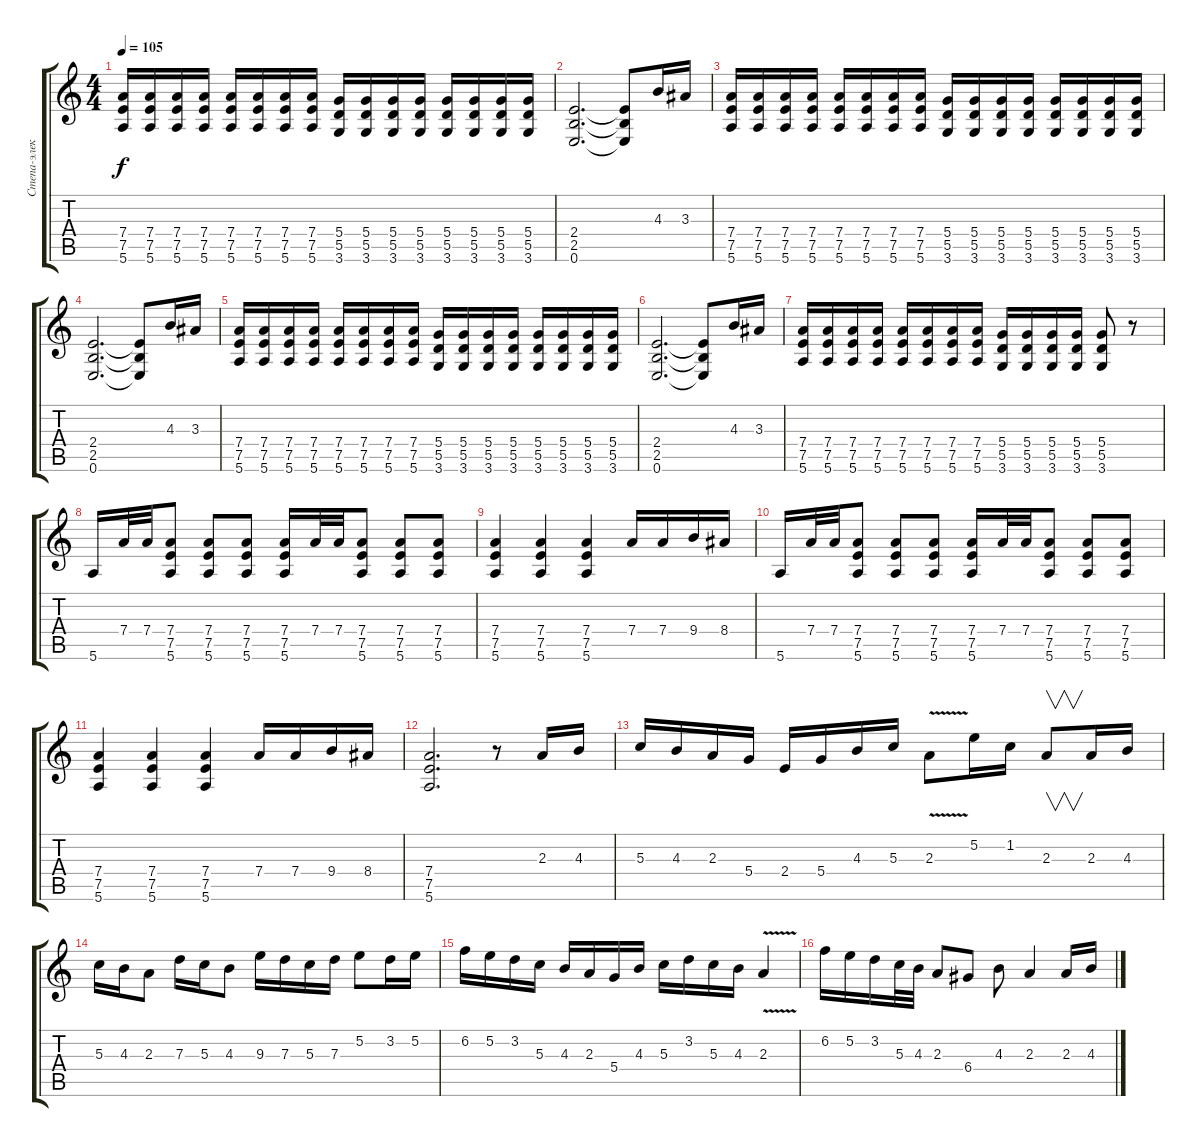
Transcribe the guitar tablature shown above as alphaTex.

\track ("Степа-электруха" "Степа-элек") {instrument distortionguitar}
\staff {score tabs}
\tuning (E4 B3 G3 D3 A2 E2) {hide}
\ts (4 4)
\tempo 105
\clef g2
\ks c
(7.4 7.5 5.6).16{dy f} (7.4 7.5 5.6).16 (7.4 7.5 5.6).16 (7.4 7.5 5.6).16 (7.4 7.5 5.6).16 (7.4 7.5 5.6).16 (7.4 7.5 5.6).16 (7.4 7.5 5.6).16 (5.4 5.5 3.6).16 (5.4 5.5 3.6).16 (5.4 5.5 3.6).16 (5.4 5.5 3.6).16 (5.4 5.5 3.6).16 (5.4 5.5 3.6).16 (5.4 5.5 3.6).16 (5.4 5.5 3.6).16 |
(2.4 2.5 0.6).2{d} (2.4{t} 2.5{t} 0.6{t}).8 4.3.16 3.3.16 |
(7.4 7.5 5.6).16 (7.4 7.5 5.6).16 (7.4 7.5 5.6).16 (7.4 7.5 5.6).16 (7.4 7.5 5.6).16 (7.4 7.5 5.6).16 (7.4 7.5 5.6).16 (7.4 7.5 5.6).16 (5.4 5.5 3.6).16 (5.4 5.5 3.6).16 (5.4 5.5 3.6).16 (5.4 5.5 3.6).16 (5.4 5.5 3.6).16 (5.4 5.5 3.6).16 (5.4 5.5 3.6).16 (5.4 5.5 3.6).16 |
(2.4 2.5 0.6).2{d} (2.4{t} 2.5{t} 0.6{t}).8 4.3.16 3.3.16 |
(7.4 7.5 5.6).16 (7.4 7.5 5.6).16 (7.4 7.5 5.6).16 (7.4 7.5 5.6).16 (7.4 7.5 5.6).16 (7.4 7.5 5.6).16 (7.4 7.5 5.6).16 (7.4 7.5 5.6).16 (5.4 5.5 3.6).16 (5.4 5.5 3.6).16 (5.4 5.5 3.6).16 (5.4 5.5 3.6).16 (5.4 5.5 3.6).16 (5.4 5.5 3.6).16 (5.4 5.5 3.6).16 (5.4 5.5 3.6).16 |
(2.4 2.5 0.6).2{d} (2.4{t} 2.5{t} 0.6{t}).8 4.3.16 3.3.16 |
(7.4 7.5 5.6).16 (7.4 7.5 5.6).16 (7.4 7.5 5.6).16 (7.4 7.5 5.6).16 (7.4 7.5 5.6).16 (7.4 7.5 5.6).16 (7.4 7.5 5.6).16 (7.4 7.5 5.6).16 (5.4 5.5 3.6).16 (5.4 5.5 3.6).16 (5.4 5.5 3.6).16 (5.4 5.5 3.6).16 (5.4 5.5 3.6).8 r.8 |
5.6.16 7.4.32 7.4.32 (7.4 7.5 5.6).8 (7.4 7.5 5.6).8 (7.4 7.5 5.6).8 (7.4 7.5 5.6).16 7.4.32 7.4.32 (7.4 7.5 5.6).8 (7.4 7.5 5.6).8 (7.4 7.5 5.6).8 |
(7.4 7.5 5.6).4 (7.4 7.5 5.6).4 (7.4 7.5 5.6).4 7.4.16 7.4.16 9.4.16 8.4.16 |
5.6.16 7.4.32 7.4.32 (7.4 7.5 5.6).8 (7.4 7.5 5.6).8 (7.4 7.5 5.6).8 (7.4 7.5 5.6).16 7.4.32 7.4.32 (7.4 7.5 5.6).8 (7.4 7.5 5.6).8 (7.4 7.5 5.6).8 |
(7.4 7.5 5.6).4 (7.4 7.5 5.6).4 (7.4 7.5 5.6).4 7.4.16 7.4.16 9.4.16 8.4.16 |
(7.4 7.5 5.6).2{d} r.8 2.3.16 4.3.16 |
5.3.16 4.3.16 2.3.16 5.4.16 2.4.16 5.4.16 4.3.16 5.3.16 2.3{v}.8 5.2.16 1.2.16 2.3.8{v} 2.3.16 4.3.16 |
5.3.16 4.3.16 2.3.8 7.3.16 5.3.16 4.3.8 9.3.16 7.3.16 5.3.16 7.3.16 5.2.8 3.2.16 5.2.16 |
6.2.16 5.2.16 3.2.16 5.3.16 4.3.16 2.3.16 5.4.16 4.3.16 5.3.16 3.2.16 5.3.16 4.3.16 2.3{v}.4 |
6.2.16 5.2.16 3.2.16 5.3.32 4.3.32 2.3.8 6.4.8 4.3.8 2.3.4 2.3.16 4.3.16
